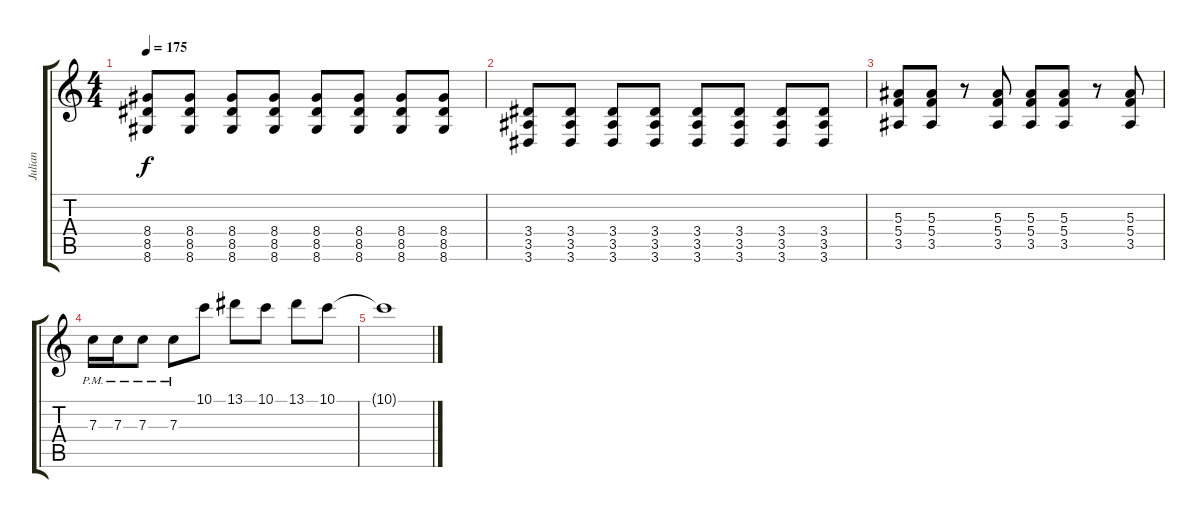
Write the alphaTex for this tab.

\track ("Julian" "Julian") {instrument distortionguitar}
\staff {score tabs}
\tuning (D4 A3 F3 C3 G2 C2) {hide}
\ts (4 4)
\tempo 175
\clef g2
\ks c
(8.4 8.5 8.6).8{dy f} (8.4 8.5 8.6).8 (8.4 8.5 8.6).8 (8.4 8.5 8.6).8 (8.4 8.5 8.6).8 (8.4 8.5 8.6).8 (8.4 8.5 8.6).8 (8.4 8.5 8.6).8 |
(3.4 3.5 3.6).8 (3.4 3.5 3.6).8 (3.4 3.5 3.6).8 (3.4 3.5 3.6).8 (3.4 3.5 3.6).8 (3.4 3.5 3.6).8 (3.4 3.5 3.6).8 (3.4 3.5 3.6).8 |
(5.3 5.4 3.5).8 (5.3 5.4 3.5).8 r.8 (5.3 5.4 3.5).8 (5.3 5.4 3.5).8 (5.3 5.4 3.5).8 r.8 (5.3 5.4 3.5).8 |
7.3{pm}.16 7.3{pm}.16 7.3{pm}.8 7.3{pm}.8 10.1.8 13.1.8 10.1.8 13.1.8 10.1.8 |
10.1{t}.1
